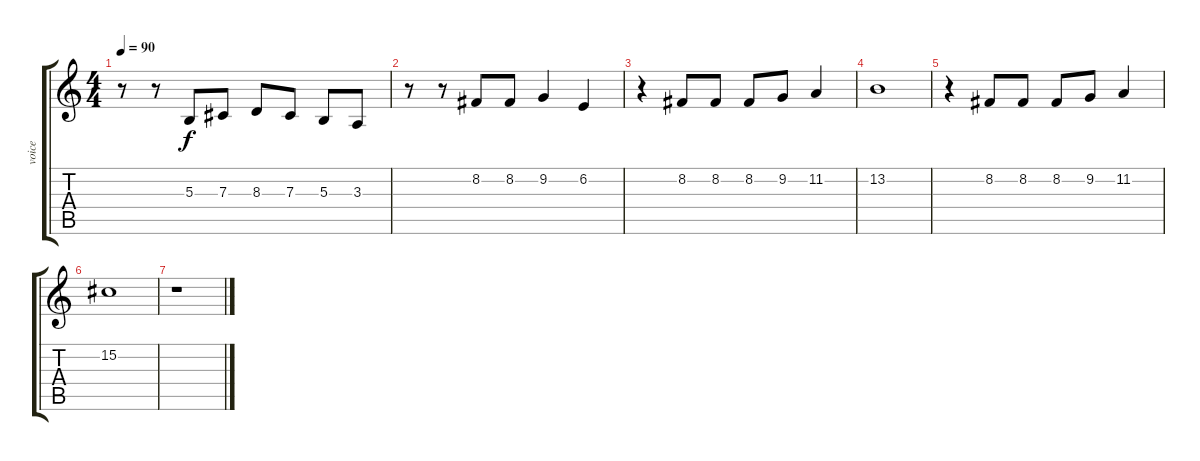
\track ("voice" "voice") {instrument lead1square}
\staff {score tabs}
\tuning (Eb4 Bb3 Gb3 Db3 Ab2 Eb2) {hide}
\ts (4 4)
\tempo 90
\clef g2
\ks c
r.8{dy f} r.8 5.3.8 7.3.8 8.3.8 7.3.8 5.3.8 3.3.8 |
r.8 r.8 8.2.8 8.2.8 9.2.4 6.2.4 |
r.4 8.2.8 8.2.8 8.2.8 9.2.8 11.2.4 |
13.2.1 |
r.4 8.2.8 8.2.8 8.2.8 9.2.8 11.2.4 |
15.2.1 |
r.1
